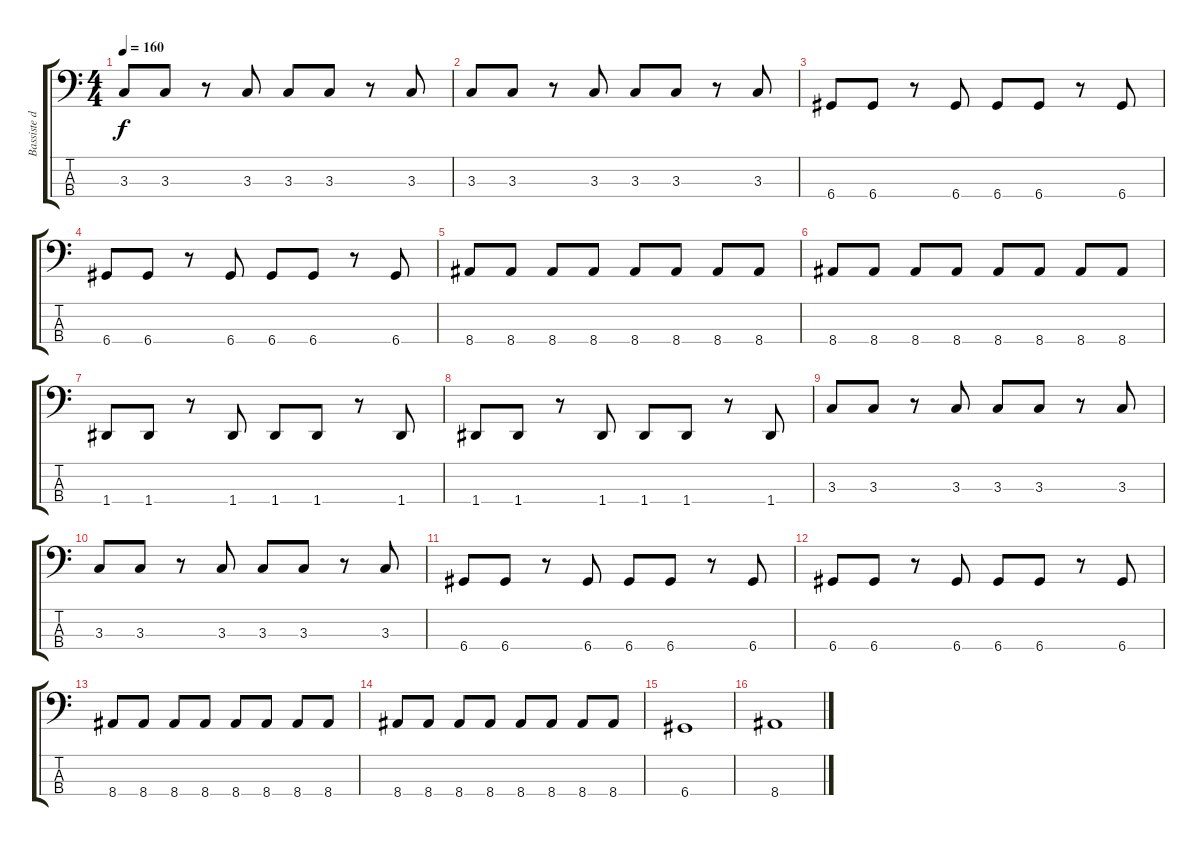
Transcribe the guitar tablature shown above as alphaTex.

\track ("Bassiste de G.C" "Bassiste d") {instrument electricbasspick}
\staff {score tabs}
\tuning (G2 D2 A1 D1) {hide}
\ts (4 4)
\tempo 160
\clef f4
\ks c
3.3.8{dy f} 3.3.8 r.8 3.3.8 3.3.8 3.3.8 r.8 3.3.8 |
3.3.8 3.3.8 r.8 3.3.8 3.3.8 3.3.8 r.8 3.3.8 |
6.4.8 6.4.8 r.8 6.4.8 6.4.8 6.4.8 r.8 6.4.8 |
6.4.8 6.4.8 r.8 6.4.8 6.4.8 6.4.8 r.8 6.4.8 |
8.4.8 8.4.8 8.4.8 8.4.8 8.4.8 8.4.8 8.4.8 8.4.8 |
8.4.8 8.4.8 8.4.8 8.4.8 8.4.8 8.4.8 8.4.8 8.4.8 |
1.4.8 1.4.8 r.8 1.4.8 1.4.8 1.4.8 r.8 1.4.8 |
1.4.8 1.4.8 r.8 1.4.8 1.4.8 1.4.8 r.8 1.4.8 |
3.3.8 3.3.8 r.8 3.3.8 3.3.8 3.3.8 r.8 3.3.8 |
3.3.8 3.3.8 r.8 3.3.8 3.3.8 3.3.8 r.8 3.3.8 |
6.4.8 6.4.8 r.8 6.4.8 6.4.8 6.4.8 r.8 6.4.8 |
6.4.8 6.4.8 r.8 6.4.8 6.4.8 6.4.8 r.8 6.4.8 |
8.4.8 8.4.8 8.4.8 8.4.8 8.4.8 8.4.8 8.4.8 8.4.8 |
8.4.8 8.4.8 8.4.8 8.4.8 8.4.8 8.4.8 8.4.8 8.4.8 |
6.4.1 |
8.4.1
